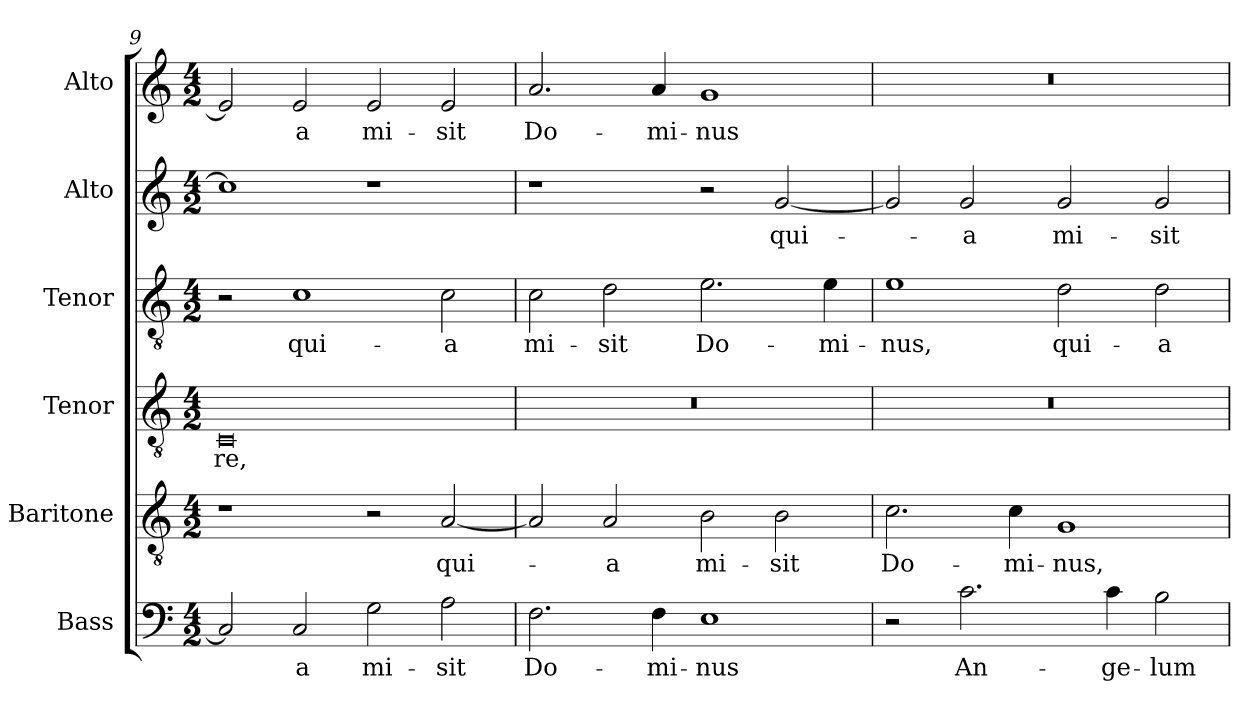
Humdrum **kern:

**kern	**text	**kern	**text	**kern	**text	**kern	**text	**kern	**text	**kern	**text
*part6	*part6	*part5	*part5	*part4	*part4	*part3	*part3	*part2	*part2	*part1	*part1
*staff6	*staff6	*staff5	*staff5	*staff4	*staff4	*staff3	*staff3	*staff2	*staff2	*staff1	*staff1
*I"Bass	*	*I"Baritone	*	*I"Tenor	*	*I"Tenor	*	*I"Alto	*	*I"Alto	*
*I'B.	*	*I'Bar.	*	*I'T2.	*	*I'T1.	*	*I'A2.	*	*I'A1.	*
!!LO:PB:g=z
*clefF4	*	*clefGv2	*	*clefGv2	*	*clefGv2	*	*clefG2	*	*clefG2	*
*	*	*ITrd7c12	*	*ITrd7c12	*	*ITrd7c12	*	*	*	*	*
*k[]	*	*k[]	*	*k[]	*	*k[]	*	*k[]	*	*k[]	*
*C:	*	*C:	*	*C:	*	*C:	*	*C:	*	*C:	*
*M4/2	*	*M4/2	*	*M4/2	*	*M4/2	*	*M4/2	*	*M4/2	*
=9	=9	=9	=9	=9	=9	=9	=9	=9	=9	=9	=9
!	!	!	!	!	!LO:LY:b:color=#000000	!	!	!	!	!	!
2Ci/]	.	1r	.	0CCi	-re,	2r	.	1cci]	.	2ei/]	.
!	!LO:LY:b:color=#000000	!	!	!	!	!	!	!	!	!	!
!	!	!	!	!	!	!	!LO:LY:b:color=#000000	!	!	!	!
!	!	!	!	!	!	!	!	!	!	!	!LO:LY:b:color=#000000
2Ci/	-a	.	.	.	.	1Ci	qui-	.	.	2ei/	-a
!	!LO:LY:b:color=#000000	!	!	!	!	!	!	!	!	!	!
!	!	!	!	!	!	!	!	!	!	!	!LO:LY:b:color=#000000
2Gi\	mi-	2r	.	.	.	.	.	1r	.	2ei/	mi-
!	!LO:LY:b:color=#000000	!	!	!	!	!	!	!	!	!	!
!	!	!	!LO:LY:b:color=#000000	!	!	!	!	!	!	!	!
!	!	!	!	!	!	!	!LO:LY:b:color=#000000	!	!	!	!
!	!	!	!	!	!	!	!	!	!	!	!LO:LY:b:color=#000000
2Ai\	-sit	[2AAi/	qui-	.	.	2Ci\	-a	.	.	2ei/	-sit
=10	=10	=10	=10	=10	=10	=10	=10	=10	=10	=10	=10
!	!LO:LY:b:color=#000000	!	!	!LO:N:vis=1	!	!	!	!	!	!	!
!	!	!	!	!	!	!	!LO:LY:b:color=#000000	!	!	!	!
!	!	!	!	!	!	!	!	!	!	!	!LO:LY:b:color=#000000
2.Fi\	Do-	2AAi/]	.	0r	.	2Ci\	mi-	1r	.	2.ai/	Do-
!	!	!	!LO:LY:b:color=#000000	!	!	!	!	!	!	!	!
!	!	!	!	!	!	!	!LO:LY:b:color=#000000	!	!	!	!
.	.	2AAi/	-a	.	.	2Di\	-sit	.	.	.	.
!	!LO:LY:b:color=#000000	!	!	!	!	!	!	!	!	!	!
!	!	!	!	!	!	!	!	!	!	!	!LO:LY:b:color=#000000
4Fi\	-mi-	.	.	.	.	.	.	.	.	4ai/	-mi-
!	!LO:LY:b:color=#000000	!	!	!	!	!	!	!	!	!	!
!	!	!	!LO:LY:b:color=#000000	!	!	!	!	!	!	!	!
!	!	!	!	!	!	!	!LO:LY:b:color=#000000	!	!	!	!
!	!	!	!	!	!	!	!	!	!	!	!LO:LY:b:color=#000000
1Ei	-nus	2BBi\	mi-	.	.	2.Ei\	Do-	2r	.	1gi	-nus
!	!	!	!LO:LY:b:color=#000000	!	!	!	!	!	!	!	!
!	!	!	!	!	!	!	!	!	!LO:LY:b:color=#000000	!	!
.	.	2BBi\	-sit	.	.	.	.	[2gi/	qui-	.	.
!	!	!	!	!	!	!	!LO:LY:b:color=#000000	!	!	!	!
.	.	.	.	.	.	4Ei\	-mi-	.	.	.	.
=11	=11	=11	=11	=11	=11	=11	=11	=11	=11	=11	=11
!	!	!	!LO:LY:b:color=#000000	!LO:N:vis=1	!	!	!	!	!	!	!
!	!	!	!	!	!	!	!LO:LY:b:color=#000000	!	!	!LO:N:vis=1	!
2r	.	2.Ci\	Do-	0r	.	1Ei	-nus,	2gi/]	.	0r	.
!	!LO:LY:b:color=#000000	!	!	!	!	!	!	!	!	!	!
!	!	!	!	!	!	!	!	!	!LO:LY:b:color=#000000	!	!
2.ci\	An-	.	.	.	.	.	.	2gi/	-a	.	.
!	!	!	!LO:LY:b:color=#000000	!	!	!	!	!	!	!	!
.	.	4Ci\	-mi-	.	.	.	.	.	.	.	.
!	!	!	!LO:LY:b:color=#000000	!	!	!	!	!	!	!	!
!	!	!	!	!	!	!	!LO:LY:b:color=#000000	!	!	!	!
!	!	!	!	!	!	!	!	!	!LO:LY:b:color=#000000	!	!
.	.	1GGi	-nus,	.	.	2Di\	qui-	2gi/	mi-	.	.
!	!LO:LY:b:color=#000000	!	!	!	!	!	!	!	!	!	!
4ci\	-ge-	.	.	.	.	.	.	.	.	.	.
!	!LO:LY:b:color=#000000	!	!	!	!	!	!	!	!	!	!
!	!	!	!	!	!	!	!LO:LY:b:color=#000000	!	!	!	!
!	!	!	!	!	!	!	!	!	!LO:LY:b:color=#000000	!	!
2Bi\	-lum	.	.	.	.	2Di\	-a	2gi/	-sit	.	.
=	=	=	=	=	=	=	=	=	=	=	=
*-	*-	*-	*-	*-	*-	*-	*-	*-	*-	*-	*-
